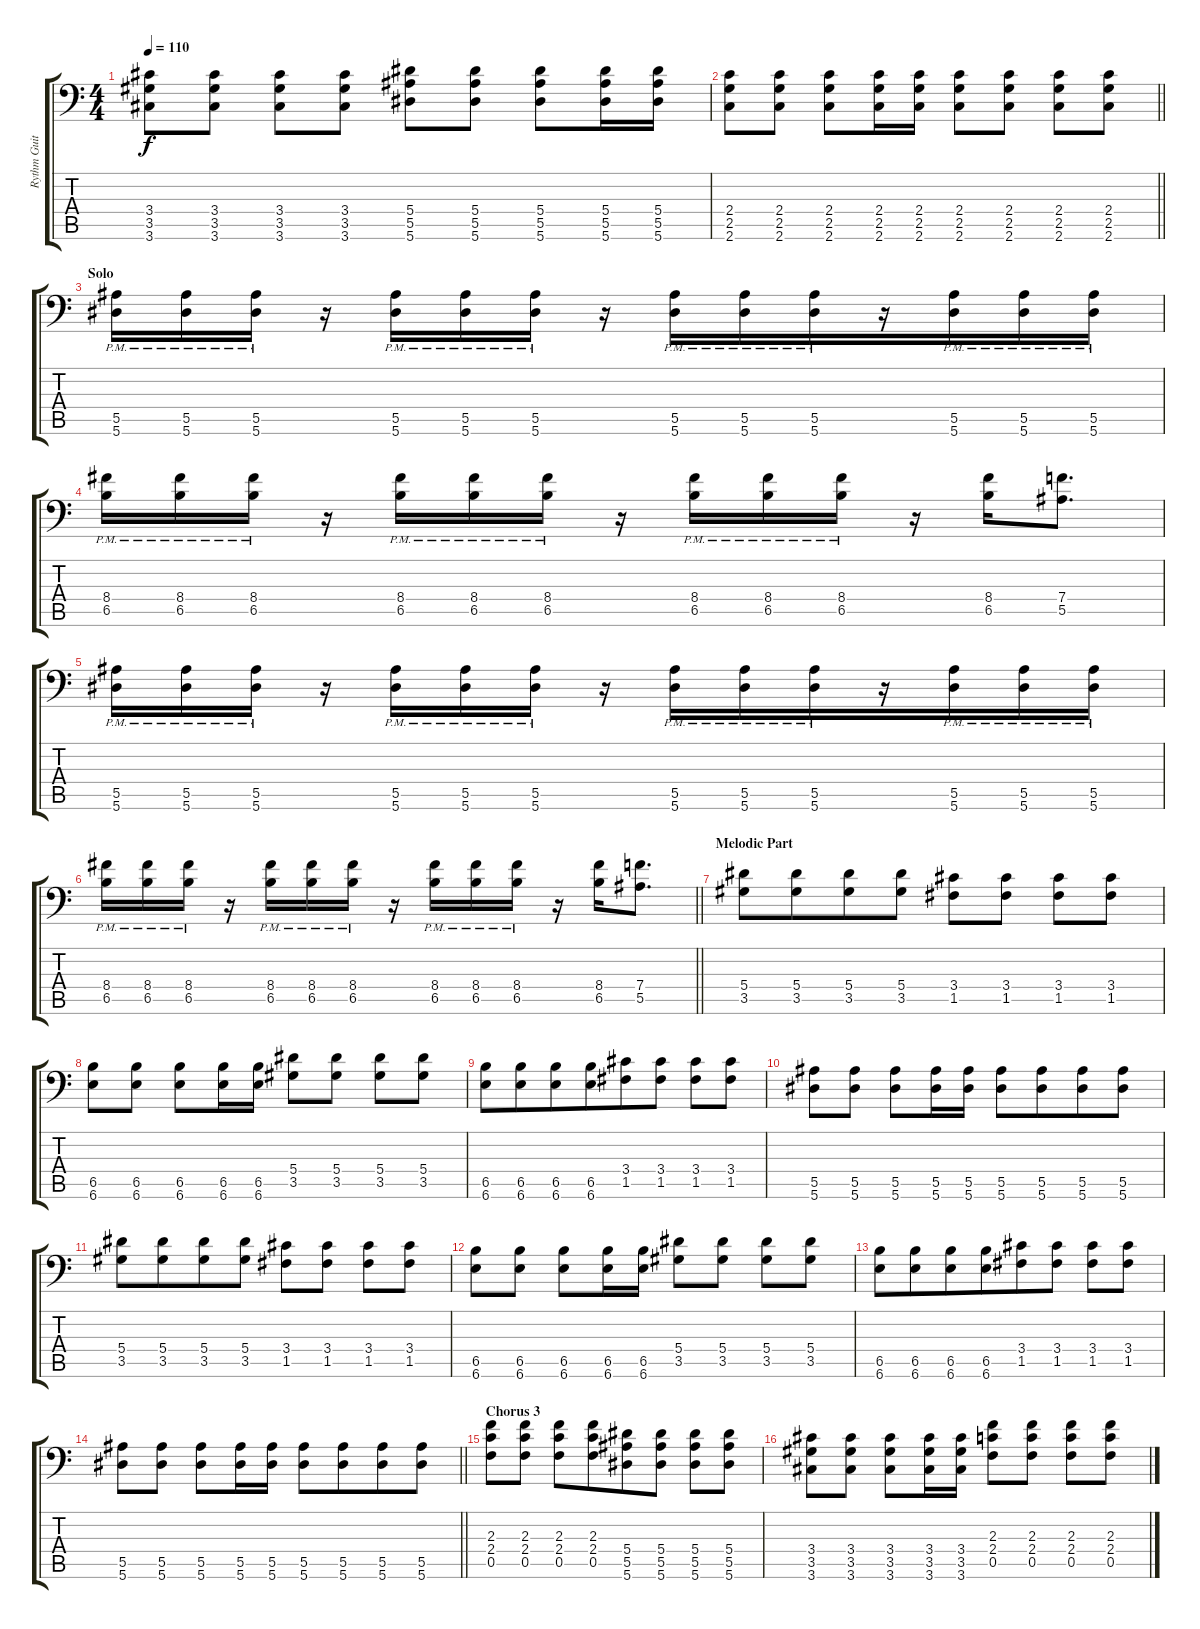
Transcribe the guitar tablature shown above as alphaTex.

\track ("Rythm Guitar 2" "Rythm Guit") {instrument distortionguitar}
\staff {score tabs}
\tuning (C4 G3 Eb3 Bb2 F2 Bb1) {hide}
\ts (4 4)
\tempo 110
\clef f4
\ks c
(3.4 3.5 3.6).8{dy f} (3.4 3.5 3.6).8 (3.4 3.5 3.6).8 (3.4 3.5 3.6).8 (5.4 5.5 5.6).8 (5.4 5.5 5.6).8 (5.4 5.5 5.6).8{beam merge} (5.4 5.5 5.6).16{beam merge} (5.4 5.5 5.6).16 |
\barLineRight lightlight
(2.4 2.5 2.6).8 (2.4 2.5 2.6).8 (2.4 2.5 2.6).8{beam merge} (2.4 2.5 2.6).16 (2.4 2.5 2.6).16 (2.4 2.5 2.6).8 (2.4 2.5 2.6).8 (2.4 2.5 2.6).8{beam merge} (2.4 2.5 2.6).8 |
\section ("" "Solo")
(5.5{pm} 5.6{pm}).16 (5.5{pm} 5.6{pm}).16 (5.5{pm} 5.6{pm}).16 r.16{beam merge} (5.5{pm} 5.6{pm}).16{beam merge} (5.5{pm} 5.6{pm}).16 (5.5{pm} 5.6{pm}).16 r.16 (5.5{pm} 5.6{pm}).16 (5.5{pm} 5.6{pm}).16{beam merge} (5.5{pm} 5.6{pm}).16{beam merge} r.16 (5.5{pm} 5.6{pm}).16 (5.5{pm} 5.6{pm}).16 (5.5{pm} 5.6{pm}).16 |
(8.4{pm} 6.5{pm}).16 (8.4{pm} 6.5{pm}).16 (8.4{pm} 6.5{pm}).16 r.16{beam merge} (8.4{pm} 6.5{pm}).16 (8.4{pm} 6.5{pm}).16 (8.4{pm} 6.5{pm}).16 r.16 (8.4{pm} 6.5{pm}).16 (8.4{pm} 6.5{pm}).16 (8.4{pm} 6.5{pm}).16 r.16 (8.4 6.5).16 (7.4 5.5).8{d} |
(5.5{pm} 5.6{pm}).16 (5.5{pm} 5.6{pm}).16 (5.5{pm} 5.6{pm}).16 r.16{beam merge} (5.5{pm} 5.6{pm}).16{beam merge} (5.5{pm} 5.6{pm}).16 (5.5{pm} 5.6{pm}).16 r.16 (5.5{pm} 5.6{pm}).16 (5.5{pm} 5.6{pm}).16{beam merge} (5.5{pm} 5.6{pm}).16{beam merge} r.16 (5.5{pm} 5.6{pm}).16 (5.5{pm} 5.6{pm}).16 (5.5{pm} 5.6{pm}).16 |
\barLineRight lightlight
(8.4{pm} 6.5{pm}).16 (8.4{pm} 6.5{pm}).16 (8.4{pm} 6.5{pm}).16 r.16{beam merge} (8.4{pm} 6.5{pm}).16 (8.4{pm} 6.5{pm}).16 (8.4{pm} 6.5{pm}).16 r.16 (8.4{pm} 6.5{pm}).16 (8.4{pm} 6.5{pm}).16 (8.4{pm} 6.5{pm}).16 r.16 (8.4 6.5).16 (7.4 5.5).8{d} |
\section ("" "Melodic Part")
(5.4 3.5).8{beam merge} (5.4 3.5).8{beam merge} (5.4 3.5).8 (5.4 3.5).8 (3.4 1.5).8 (3.4 1.5).8 (3.4 1.5).8 (3.4 1.5).8 |
(6.5 6.6).8{beam merge} (6.5 6.6).8 (6.5 6.6).8 (6.5 6.6).16{beam merge} (6.5 6.6).16 (5.4 3.5).8{beam merge} (5.4 3.5).8 (5.4 3.5).8 (5.4 3.5).8 |
(6.5 6.6).8 (6.5 6.6).8{beam merge} (6.5 6.6).8 (6.5 6.6).8{beam merge} (3.4 1.5).8 (3.4 1.5).8 (3.4 1.5).8 (3.4 1.5).8 |
(5.5 5.6).8{beam merge} (5.5 5.6).8 (5.5 5.6).8 (5.5 5.6).16{beam merge} (5.5 5.6).16 (5.5 5.6).8{beam merge} (5.5 5.6).8{beam merge} (5.5 5.6).8{beam merge} (5.5 5.6).8 |
(5.4 3.5).8{beam merge} (5.4 3.5).8{beam merge} (5.4 3.5).8 (5.4 3.5).8 (3.4 1.5).8 (3.4 1.5).8 (3.4 1.5).8 (3.4 1.5).8 |
(6.5 6.6).8{beam merge} (6.5 6.6).8 (6.5 6.6).8 (6.5 6.6).16{beam merge} (6.5 6.6).16 (5.4 3.5).8{beam merge} (5.4 3.5).8 (5.4 3.5).8 (5.4 3.5).8 |
(6.5 6.6).8 (6.5 6.6).8{beam merge} (6.5 6.6).8 (6.5 6.6).8{beam merge} (3.4 1.5).8 (3.4 1.5).8 (3.4 1.5).8 (3.4 1.5).8 |
\barLineRight lightlight
(5.5 5.6).8{beam merge} (5.5 5.6).8 (5.5 5.6).8{beam merge} (5.5 5.6).16{beam merge} (5.5 5.6).16 (5.5 5.6).8{beam merge} (5.5 5.6).8{beam merge} (5.5 5.6).8{beam merge} (5.5 5.6).8 |
\section ("" "Chorus 3")
(2.3 2.4 0.5).8 (2.3 2.4 0.5).8 (2.3 2.4 0.5).8 (2.3 2.4 0.5).8{beam merge} (5.4 5.5 5.6).8{beam merge} (5.4 5.5 5.6).8 (5.4 5.5 5.6).8{beam merge} (5.4 5.5 5.6).8 |
(3.4 3.5 3.6).8 (3.4 3.5 3.6).8 (3.4 3.5 3.6).8 (3.4 3.5 3.6).16 (3.4 3.5 3.6).16 (2.3 2.4 0.5).8{beam merge} (2.3 2.4 0.5).8 (2.3 2.4 0.5).8{beam merge} (2.3 2.4 0.5).8
